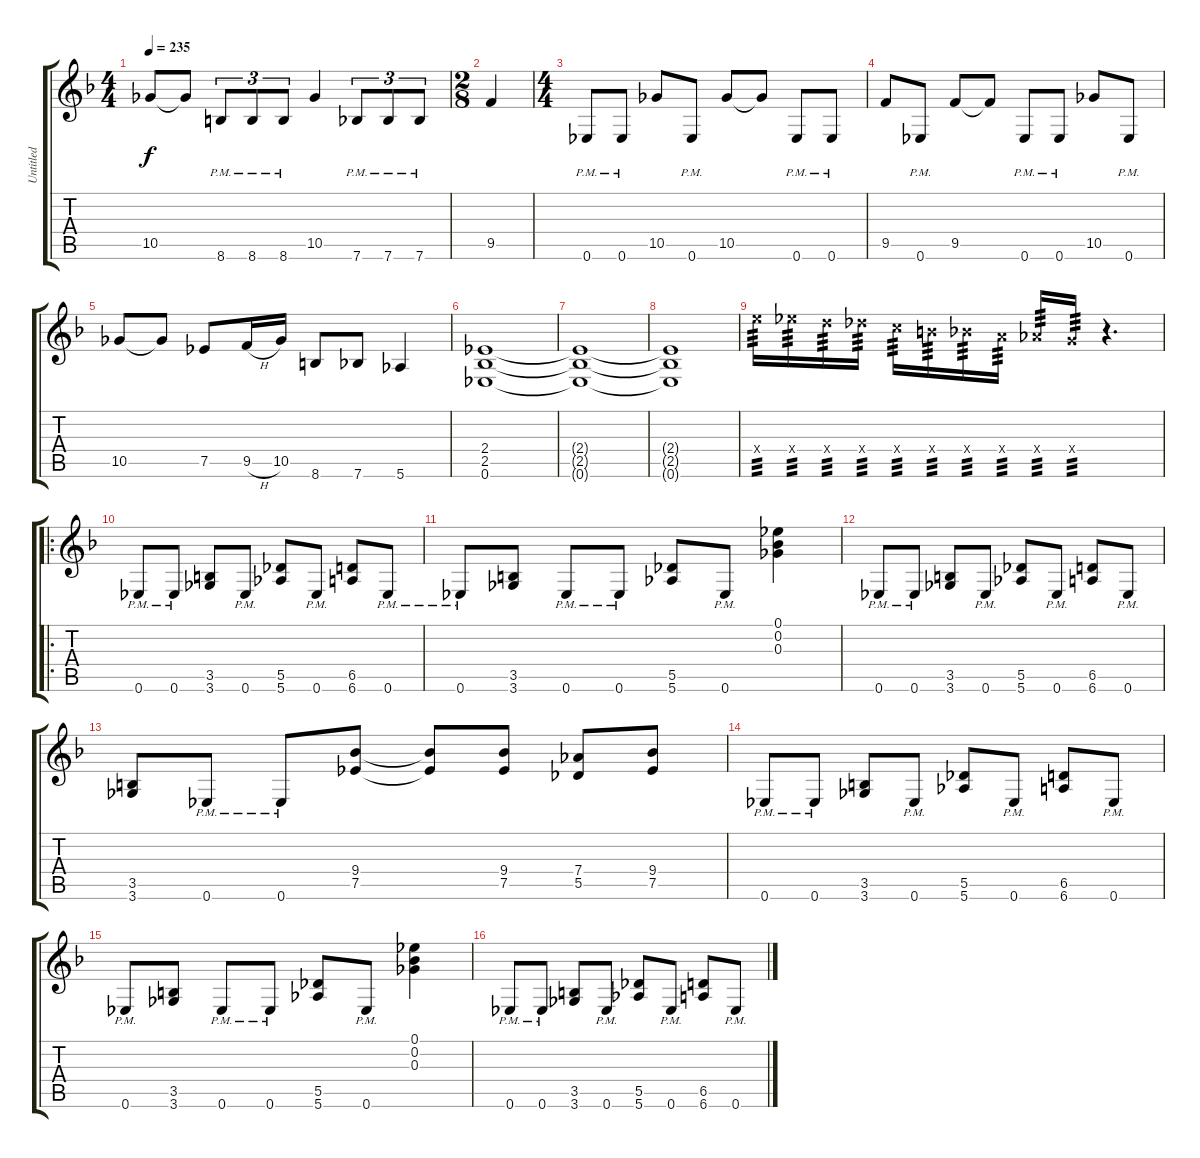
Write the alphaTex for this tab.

\track ("Untitled" "Untitled") {instrument distortionguitar}
\staff {score tabs}
\tuning (Eb4 Bb3 Gb3 Db3 Ab2 Eb2) {hide}
\ts (4 4)
\tempo 235
\clef g2
\ks f
10.5.8{dy f} 10.5{t}.8 8.6{pm}.8{tu (3 2)} 8.6{pm}.8{tu (3 2)} 8.6{pm}.8{tu (3 2)} 10.5.4 7.6{pm}.8{tu (3 2)} 7.6{pm}.8{tu (3 2)} 7.6{pm}.8{tu (3 2)} |
\ts (2 8)
9.5.4 |
\ts (4 4)
0.6{pm}.8 0.6{pm}.8 10.5.8 0.6{pm}.8 10.5.8 10.5{t}.8 0.6{pm}.8 0.6{pm}.8 |
9.5.8 0.6{pm}.8 9.5.8 9.5{t}.8 0.6{pm}.8 0.6{pm}.8 10.5.8 0.6{pm}.8 |
10.5.8 10.5{t}.8 7.5.8 9.5{h}.16 10.5.16 8.6.8 7.6.8 5.6.4 |
(2.4 2.5 0.6).1 |
(2.4{t} 2.5{t} 0.6{t}).1 |
(2.4{t} 2.5{t} 0.6{t}).1 |
15.4{x}.16{tp 3} 14.4{x}.16{tp 3} 13.4{x}.16{tp 3} 12.4{x}.16{tp 3} 11.4{x}.16{tp 3} 10.4{x}.16{tp 3} 9.4{x}.16{tp 3} 8.4{x}.16{tp 3} 7.4{x}.16{tp 3} 6.4{x}.16{tp 3} r.4{d} |
\ro
0.6{pm}.8 0.6{pm}.8 (3.5 3.6).8 0.6{pm}.8 (5.5 5.6).8 0.6{pm}.8 (6.5 6.6).8 0.6{pm}.8 |
0.6{pm}.8 (3.5 3.6).8 0.6{pm}.8 0.6{pm}.8 (5.5 5.6).8 0.6{pm}.8 (0.1 0.2 0.3).4 |
0.6{pm}.8 0.6{pm}.8 (3.5 3.6).8 0.6{pm}.8 (5.5 5.6).8 0.6{pm}.8 (6.5 6.6).8 0.6{pm}.8 |
(3.5 3.6).8 0.6{pm}.8 0.6{pm}.8 (9.4 7.5).8 (9.4{t} 7.5{t}).8 (9.4 7.5).8 (7.4 5.5).8 (9.4 7.5).8 |
0.6{pm}.8 0.6{pm}.8 (3.5 3.6).8 0.6{pm}.8 (5.5 5.6).8 0.6{pm}.8 (6.5 6.6).8 0.6{pm}.8 |
0.6{pm}.8 (3.5 3.6).8 0.6{pm}.8 0.6{pm}.8 (5.5 5.6).8 0.6{pm}.8 (0.1 0.2 0.3).4 |
0.6{pm}.8 0.6{pm}.8 (3.5 3.6).8 0.6{pm}.8 (5.5 5.6).8 0.6{pm}.8 (6.5 6.6).8 0.6{pm}.8
